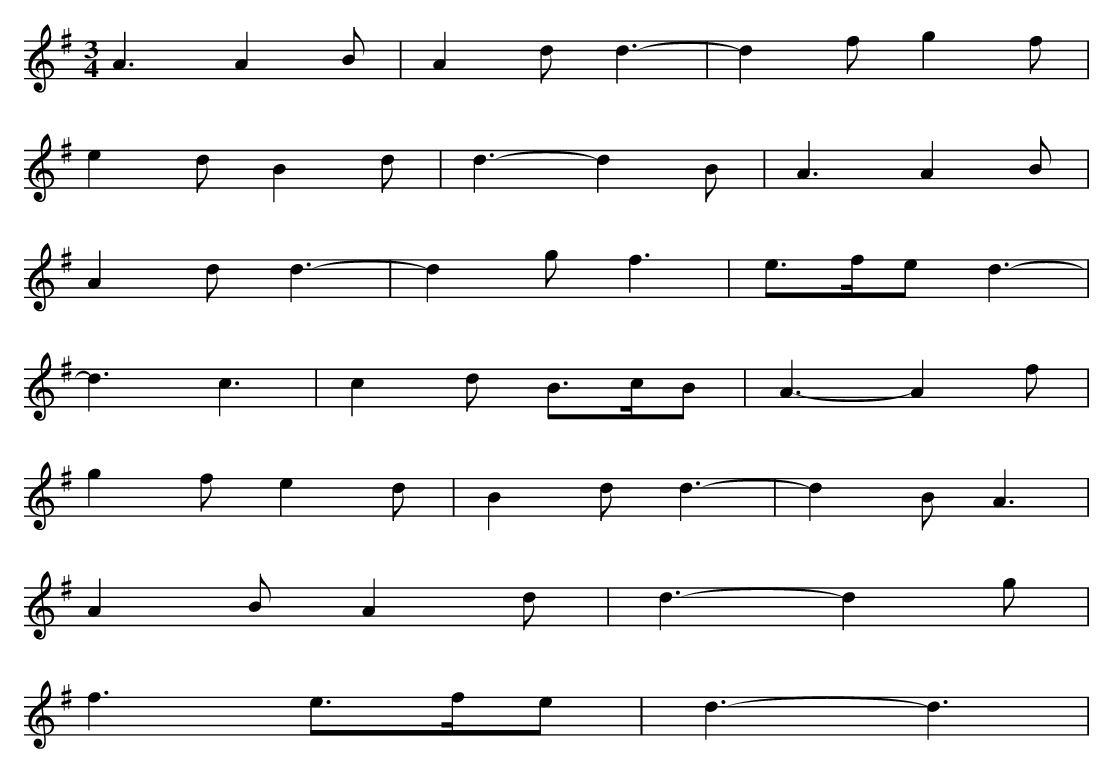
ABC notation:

X:1
M:3/4
K:Dmix
A3 A2B|A2d d3-|d2f g2f|
e2d B2d|d3- d2B|A3 A2B|
A2d d3-|d2g f3|e>fe d3-|
d3 c3|c2d B>cB|A3- A2f|
g2f e2d|B2d d3-|d2B A3|
A2B A2d|d3- d2g|
f3 e>fe|d3- d3|
